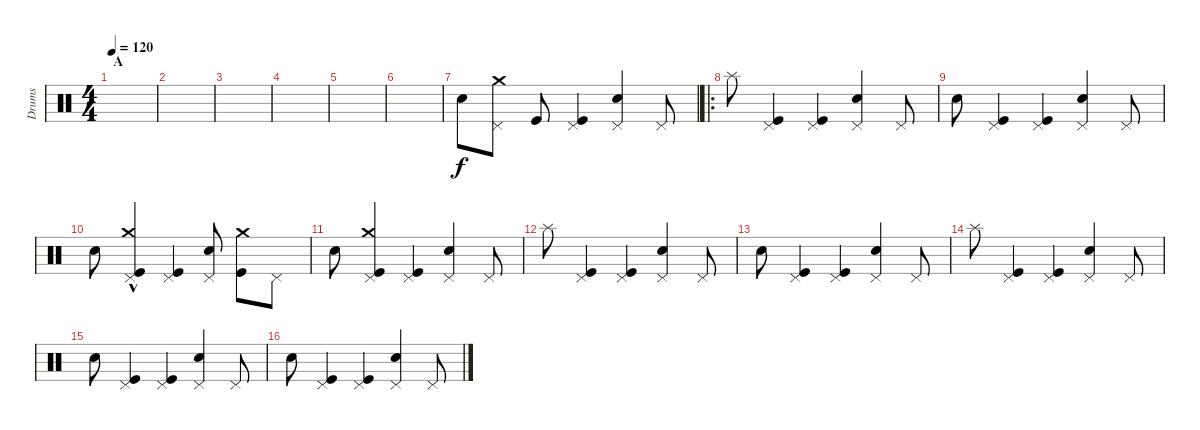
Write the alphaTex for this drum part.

\track ("Drums" "Drums") {instrument percussion}
\staff {score}
\articulation defaults
\ts (4 4)
\section ("" "A")
\tempo 120
\clef neutral
\ks c
|
|
|
|
|
|
"Electric Snare (hit)".8 ("Pedal Hi-Hat (hit)" "Crash medium (hit)").8 "Kick (hit)".8 ("Kick (hit)" "Pedal Hi-Hat (hit)").4 ("Electric Snare (hit)" "Pedal Hi-Hat (hit)").4 "Pedal Hi-Hat (hit)".8 |
\ro "Splash (hit)".8
("Kick (hit)" "Pedal Hi-Hat (hit)").4 ("Kick (hit)" "Pedal Hi-Hat (hit)").4 ("Electric Snare (hit)" "Pedal Hi-Hat (hit)").4 "Pedal Hi-Hat (hit)".8 |
"Electric Snare (hit)".8 ("Kick (hit)" "Pedal Hi-Hat (hit)").4 ("Kick (hit)" "Pedal Hi-Hat (hit)").4 ("Electric Snare (hit)" "Pedal Hi-Hat (hit)").4 "Pedal Hi-Hat (hit)".8 |
"Electric Snare (hit)".8 ("Kick (hit)"{hac} "Pedal Hi-Hat (hit)" "Crash medium (hit)").4 ("Kick (hit)" "Pedal Hi-Hat (hit)").4 ("Electric Snare (hit)" "Pedal Hi-Hat (hit)").8 ("Kick (hit)" "Crash medium (hit)").8 "Pedal Hi-Hat (hit)".8 |
"Electric Snare (hit)".8 ("Kick (hit)" "Pedal Hi-Hat (hit)" "Crash medium (hit)").4 ("Kick (hit)" "Pedal Hi-Hat (hit)").4 ("Electric Snare (hit)" "Pedal Hi-Hat (hit)").4 "Pedal Hi-Hat (hit)".8 |
"Splash (hit)".8 ("Kick (hit)" "Pedal Hi-Hat (hit)").4 ("Kick (hit)" "Pedal Hi-Hat (hit)").4 ("Electric Snare (hit)" "Pedal Hi-Hat (hit)").4 "Pedal Hi-Hat (hit)".8 |
"Electric Snare (hit)".8 ("Kick (hit)" "Pedal Hi-Hat (hit)").4 ("Kick (hit)" "Pedal Hi-Hat (hit)").4 ("Electric Snare (hit)" "Pedal Hi-Hat (hit)").4 "Pedal Hi-Hat (hit)".8 |
"Splash (hit)".8 ("Kick (hit)" "Pedal Hi-Hat (hit)").4 ("Kick (hit)" "Pedal Hi-Hat (hit)").4 ("Electric Snare (hit)" "Pedal Hi-Hat (hit)").4 "Pedal Hi-Hat (hit)".8 |
"Electric Snare (hit)".8 ("Kick (hit)" "Pedal Hi-Hat (hit)").4 ("Kick (hit)" "Pedal Hi-Hat (hit)").4 ("Electric Snare (hit)" "Pedal Hi-Hat (hit)").4 "Pedal Hi-Hat (hit)".8 |
"Electric Snare (hit)".8 ("Kick (hit)" "Pedal Hi-Hat (hit)").4 ("Kick (hit)" "Pedal Hi-Hat (hit)").4 ("Electric Snare (hit)" "Pedal Hi-Hat (hit)").4 "Pedal Hi-Hat (hit)".8
